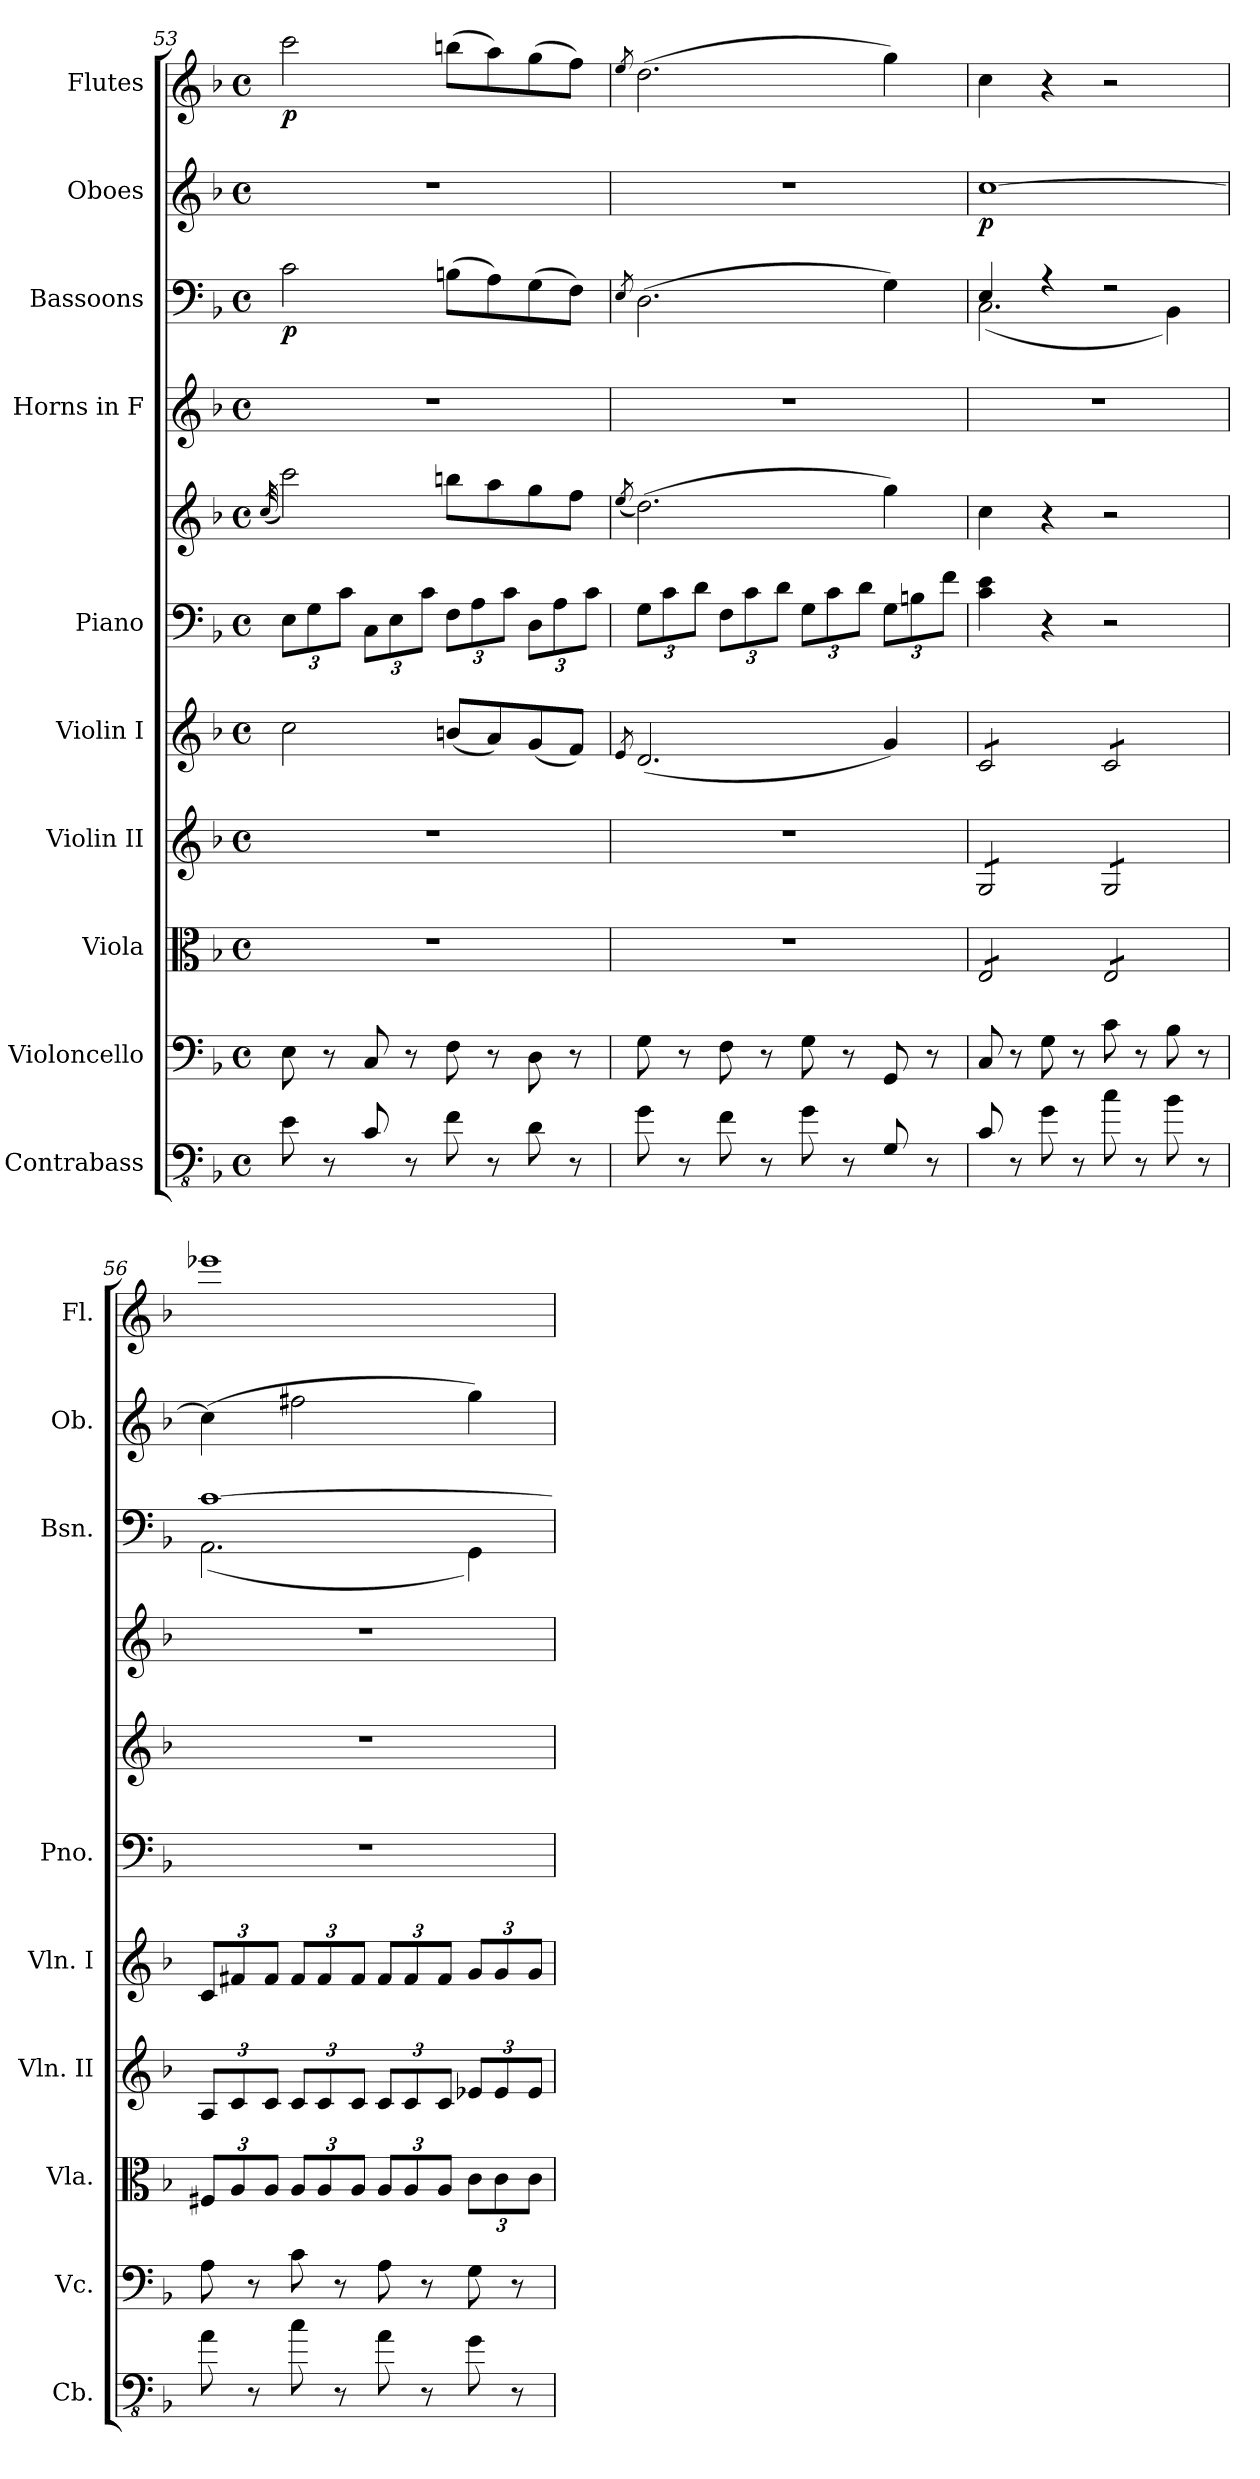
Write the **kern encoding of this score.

**kern	**kern	**kern	**kern	**kern	**kern	**kern	**kern	**kern	**dynam	**kern	**dynam	**kern	**dynam
*part10	*part9	*part8	*part7	*part6	*part5	*part5	*part4	*part3	*part3	*part2	*part2	*part1	*part1
*staff11	*staff10	*staff9	*staff8	*staff7	*staff6	*staff5	*staff4	*staff3	*staff3	*staff2	*staff2	*staff1	*staff1
*I"Contrabass	*I"Violoncello	*I"Viola	*I"Violin II	*I"Violin I	*I"Piano	*	*I"Horns in F	*I"Bassoons	*	*I"Oboes	*	*I"Flutes	*
*I'Cb.	*I'Vc.	*I'Vla.	*I'Vln. II	*I'Vln. I	*I'Pno.	*	*	*I'Bsn.	*	*I'Ob.	*	*I'Fl.	*
*clefFv4	*clefF4	*clefC3	*clefG2	*clefG2	*clefF4	*clefG2	*clefG2	*clefF4	*	*clefG2	*	*clefG2	*
*ITrd7c12	*	*	*	*	*	*	*ITrd4c7	*	*	*	*	*	*
*k[b-]	*k[b-]	*k[b-]	*k[b-]	*k[b-]	*k[b-]	*k[b-]	*k[b-e-]	*k[b-]	*	*k[b-]	*	*k[b-]	*
*M4/4	*M4/4	*M4/4	*M4/4	*M4/4	*M4/4	*M4/4	*M4/4	*M4/4	*	*M4/4	*	*M4/4	*
*met(c)	*met(c)	*met(c)	*met(c)	*met(c)	*met(c)	*met(c)	*met(c)	*met(c)	*	*met(c)	*	*met(c)	*
=53	=53	=53	=53	=53	=53	=53	=53	=53	=53	=53	=53	=53	=53
.	.	.	.	.	.	(>32qcc/	.	.	.	.	.	.	.
*	*	*	*	*	*Xbrackettup	*	*	*	*	*	*	*	*
!	!	!	!	!	!	!	!	!	!LO:DY:b	!	!	!	!LO:DY:b
8EE\	8E\	1r	1r	2cc\	12E\L	2ccc\)	1r	2c\	p	1r	.	2ccc\	p
.	.	.	.	.	12G\	.	.	.	.	.	.	.	.
8r	8r	.	.	.	.	.	.	.	.	.	.	.	.
.	.	.	.	.	12c\J	.	.	.	.	.	.	.	.
8CC/	8C/	.	.	.	12C\L	.	.	.	.	.	.	.	.
.	.	.	.	.	12E\	.	.	.	.	.	.	.	.
8r	8r	.	.	.	.	.	.	.	.	.	.	.	.
.	.	.	.	.	12c\J	.	.	.	.	.	.	.	.
8FF\	8F\	.	.	(8bn/L	12F\L	8bbn\L	.	(8Bn\L	.	.	.	(8bbn\L	.
.	.	.	.	.	12A\	.	.	.	.	.	.	.	.
8r	8r	.	.	8a/)	.	8aa\	.	8A\)	.	.	.	8aa\)	.
.	.	.	.	.	12c\J	.	.	.	.	.	.	.	.
8DD\	8D\	.	.	(8g/	12D\L	8gg\	.	(8G\	.	.	.	(8gg\	.
.	.	.	.	.	12A\	.	.	.	.	.	.	.	.
8r	8r	.	.	8f/J)	.	8ff\J	.	8F\J)	.	.	.	8ff\J)	.
.	.	.	.	.	12c\J	.	.	.	.	.	.	.	.
!!LO:PB:g=z
=54	=54	=54	=54	=54	=54	=54	=54	=54	=54	=54	=54	=54	=54
.	.	.	.	8qe/	.	(8qee/	.	8qE/	.	.	.	8qee/	.
8GG\	8G\	1r	1r	(2.d/	12G\L	(2.dd\)	1r	(2.D\	.	1r	.	(2.dd\	.
.	.	.	.	.	12c\	.	.	.	.	.	.	.	.
8r	8r	.	.	.	.	.	.	.	.	.	.	.	.
.	.	.	.	.	12d\J	.	.	.	.	.	.	.	.
8FF\	8F\	.	.	.	12F\L	.	.	.	.	.	.	.	.
.	.	.	.	.	12c\	.	.	.	.	.	.	.	.
8r	8r	.	.	.	.	.	.	.	.	.	.	.	.
.	.	.	.	.	12d\J	.	.	.	.	.	.	.	.
8GG\	8G\	.	.	.	12G\L	.	.	.	.	.	.	.	.
.	.	.	.	.	12c\	.	.	.	.	.	.	.	.
8r	8r	.	.	.	.	.	.	.	.	.	.	.	.
.	.	.	.	.	12d\J	.	.	.	.	.	.	.	.
8GGG/	8GG/	.	.	4g/)	12G\L	4gg\)	.	4G\)	.	.	.	4gg\)	.
.	.	.	.	.	12Bn\	.	.	.	.	.	.	.	.
8r	8r	.	.	.	.	.	.	.	.	.	.	.	.
.	.	.	.	.	12f\J	.	.	.	.	.	.	.	.
=55	=55	=55	=55	=55	=55	=55	=55	=55	=55	=55	=55	=55	=55
*	*	*	*	*	*	*	*	*^	*	*	*	*	*
!	!	!	!	!	!	!	!	!	!	!	!	!LO:DY:b	!	!
*	*	*tremolo	*	*	*	*	*	*	*	*	*	*	*	*
*	*	*	*tremolo	*	*	*	*	*	*	*	*	*	*	*
*	*	*	*	*tremolo	*	*	*	*	*	*	*	*	*	*
8CC/	8C/	12E/L	12G/L	12c/L	4c\ 4e\	4cc\	1r	4E/	(2.C\	.	[1cc	p	4cc\	.
.	.	12E/	12G/	12c/	.	.	.	.	.	.	.	.	.	.
8r	8r	.	.	.	.	.	.	.	.	.	.	.	.	.
.	.	12E/	12G/	12c/	.	.	.	.	.	.	.	.	.	.
8GG\	8G\	12E/	12G/	12c/	4r	4r	.	4r	.	.	.	.	4r	.
.	.	12E/	12G/	12c/	.	.	.	.	.	.	.	.	.	.
8r	8r	.	.	.	.	.	.	.	.	.	.	.	.	.
.	.	12E/J	12G/J	12c/J	.	.	.	.	.	.	.	.	.	.
8C\	8c\	12E/L	12G/L	12c/L	2r	2r	.	2r	.	.	.	.	2r	.
.	.	12E/	12G/	12c/	.	.	.	.	.	.	.	.	.	.
8r	8r	.	.	.	.	.	.	.	.	.	.	.	.	.
.	.	12E/	12G/	12c/	.	.	.	.	.	.	.	.	.	.
8BB-\	8B-\	12E/	12G/	12c/	.	.	.	.	4BB-\)	.	.	.	.	.
.	.	12E/	12G/	12c/	.	.	.	.	.	.	.	.	.	.
8r	8r	.	.	.	.	.	.	.	.	.	.	.	.	.
.	.	12E/J	12G/J	12c/J	.	.	.	.	.	.	.	.	.	.
*	*	*	*	*Xtremolo	*	*	*	*	*	*	*	*	*	*
*	*	*	*Xtremolo	*	*	*	*	*	*	*	*	*	*	*
*	*	*Xtremolo	*	*	*	*	*	*	*	*	*	*	*	*
=56	=56	=56	=56	=56	=56	=56	=56	=56	=56	=56	=56	=56	=56	=56
*	*	*Xbrackettup	*Xbrackettup	*Xbrackettup	*	*	*	*	*	*	*	*	*	*
8AA\	8A\	12F#X/L	12A/L	12c/L	1r	1r	1r	[1c	(2.AA\	.	(4cc\]	.	1eee-X	.
.	.	12A/	12c/	12f#X/	.	.	.	.	.	.	.	.	.	.
8r	8r	.	.	.	.	.	.	.	.	.	.	.	.	.
.	.	12A/J	12c/J	12f#/J	.	.	.	.	.	.	.	.	.	.
8C\	8c\	12A/L	12c/L	12f#/L	.	.	.	.	.	.	2ff#X\	.	.	.
.	.	12A/	12c/	12f#/	.	.	.	.	.	.	.	.	.	.
8r	8r	.	.	.	.	.	.	.	.	.	.	.	.	.
.	.	12A/J	12c/J	12f#/J	.	.	.	.	.	.	.	.	.	.
8AA\	8A\	12A/L	12c/L	12f#/L	.	.	.	.	.	.	.	.	.	.
.	.	12A/	12c/	12f#/	.	.	.	.	.	.	.	.	.	.
8r	8r	.	.	.	.	.	.	.	.	.	.	.	.	.
.	.	12A/J	12c/J	12f#/J	.	.	.	.	.	.	.	.	.	.
8GG\	8G\	12c\L	12e-X/L	12g/L	.	.	.	.	4GG\)	.	4gg\)	.	.	.
.	.	12c\	12e-/	12g/	.	.	.	.	.	.	.	.	.	.
8r	8r	.	.	.	.	.	.	.	.	.	.	.	.	.
.	.	12c\J	12e-/J	12g/J	.	.	.	.	.	.	.	.	.	.
*	*	*	*	*	*	*	*	*v	*v	*	*	*	*	*
=	=	=	=	=	=	=	=	=	=	=	=	=	=
*-	*-	*-	*-	*-	*-	*-	*-	*-	*-	*-	*-	*-	*-
